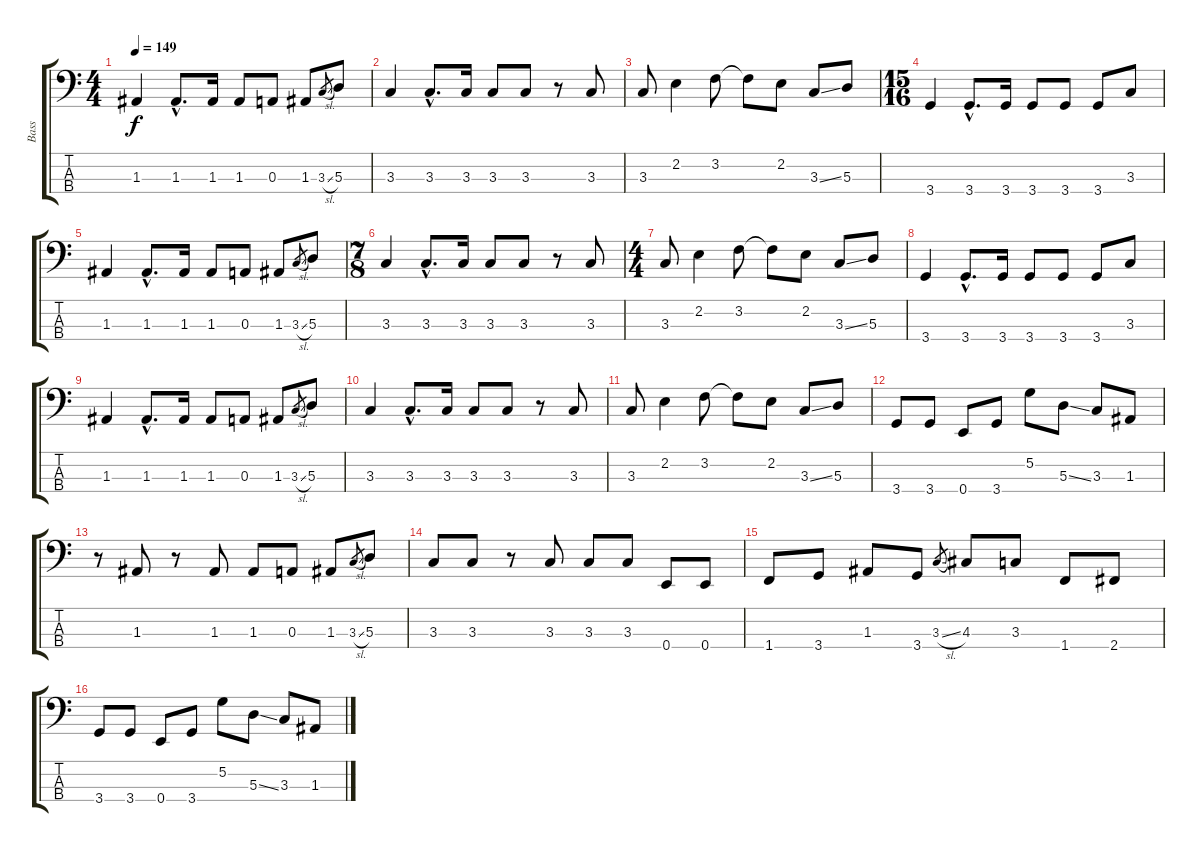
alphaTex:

\track ("Bass" "Bass") {instrument electricbassfinger}
\staff {score tabs}
\tuning (G2 D2 A1 E1) {hide}
\ts (4 4)
\tempo 149
\clef f4
\ks c
1.3.4{dy f} 1.3{hac}.8{d} 1.3.16 1.3.8 0.3.8 1.3.8 3.3{sl}.8{gr} 5.3.8 |
3.3.4 3.3{hac}.8{d} 3.3.16 3.3.8 3.3.8 r.8 3.3.8 |
3.3.8 2.2.4 3.2.8 3.2{t}.8 2.2.8 3.3{ss}.8 5.3.8 |
\ts (15 16)
3.4.4 3.4{hac}.8{d} 3.4.16 3.4.8 3.4.8 3.4.8 3.3.8 |
1.3.4 1.3{hac}.8{d} 1.3.16 1.3.8 0.3.8 1.3.8 3.3{sl}.8{gr} 5.3.8 |
\ts (7 8)
3.3.4 3.3{hac}.8{d} 3.3.16 3.3.8 3.3.8 r.8 3.3.8 |
\ts (4 4)
3.3.8 2.2.4 3.2.8 3.2{t}.8 2.2.8 3.3{ss}.8 5.3.8 |
3.4.4 3.4{hac}.8{d} 3.4.16 3.4.8 3.4.8 3.4.8 3.3.8 |
1.3.4 1.3{hac}.8{d} 1.3.16 1.3.8 0.3.8 1.3.8 3.3{sl}.8{gr} 5.3.8 |
3.3.4 3.3{hac}.8{d} 3.3.16 3.3.8 3.3.8 r.8 3.3.8 |
3.3.8 2.2.4 3.2.8 3.2{t}.8 2.2.8 3.3{ss}.8 5.3.8 |
3.4.8 3.4.8 0.4.8 3.4.8 5.2.8 5.3{ss}.8 3.3.8 1.3.8 |
r.8 1.3.8 r.8 1.3.8 1.3.8 0.3.8 1.3.8 3.3{sl}.8{gr} 5.3.8 |
3.3.8 3.3.8 r.8 3.3.8 3.3.8 3.3.8 0.4.8 0.4.8 |
1.4.8 3.4.8 1.3.8 3.4.8 3.3{sl}.8{gr} 4.3.8 3.3.8 1.4.8 2.4.8 |
3.4.8 3.4.8 0.4.8 3.4.8 5.2.8 5.3{ss}.8 3.3.8 1.3.8
